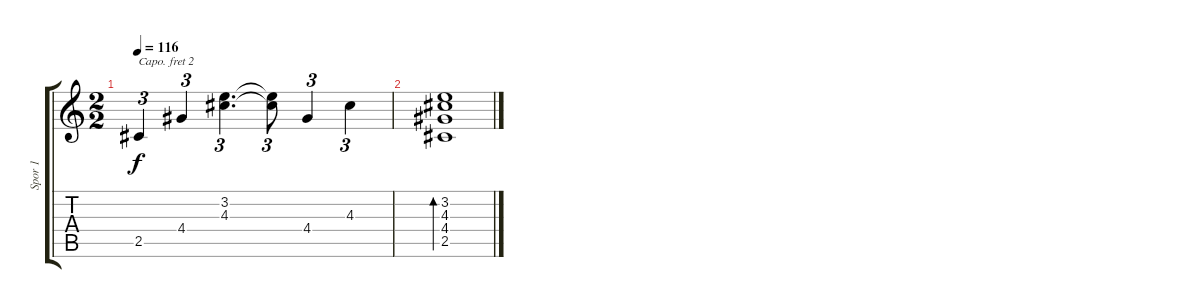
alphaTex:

\track ("Spor 1" "Spor 1") {instrument acousticguitarsteel}
\staff {score tabs}
\capo 2
\tuning (E4 B3 G3 D3 A2 E2) {hide}
\ts (2 2)
\tempo 116
\clef g2
\ks c
2.5.4{tu (3 2) dy f} 4.4.4{tu (3 2)} (3.2 4.3).4{d tu (3 2)} (3.2{t} 4.3{t}).8{tu (3 2)} 4.4.4{tu (3 2)} 4.3.4{tu (3 2)} |
(3.2 4.3 4.4 2.5).1{bd 480}
